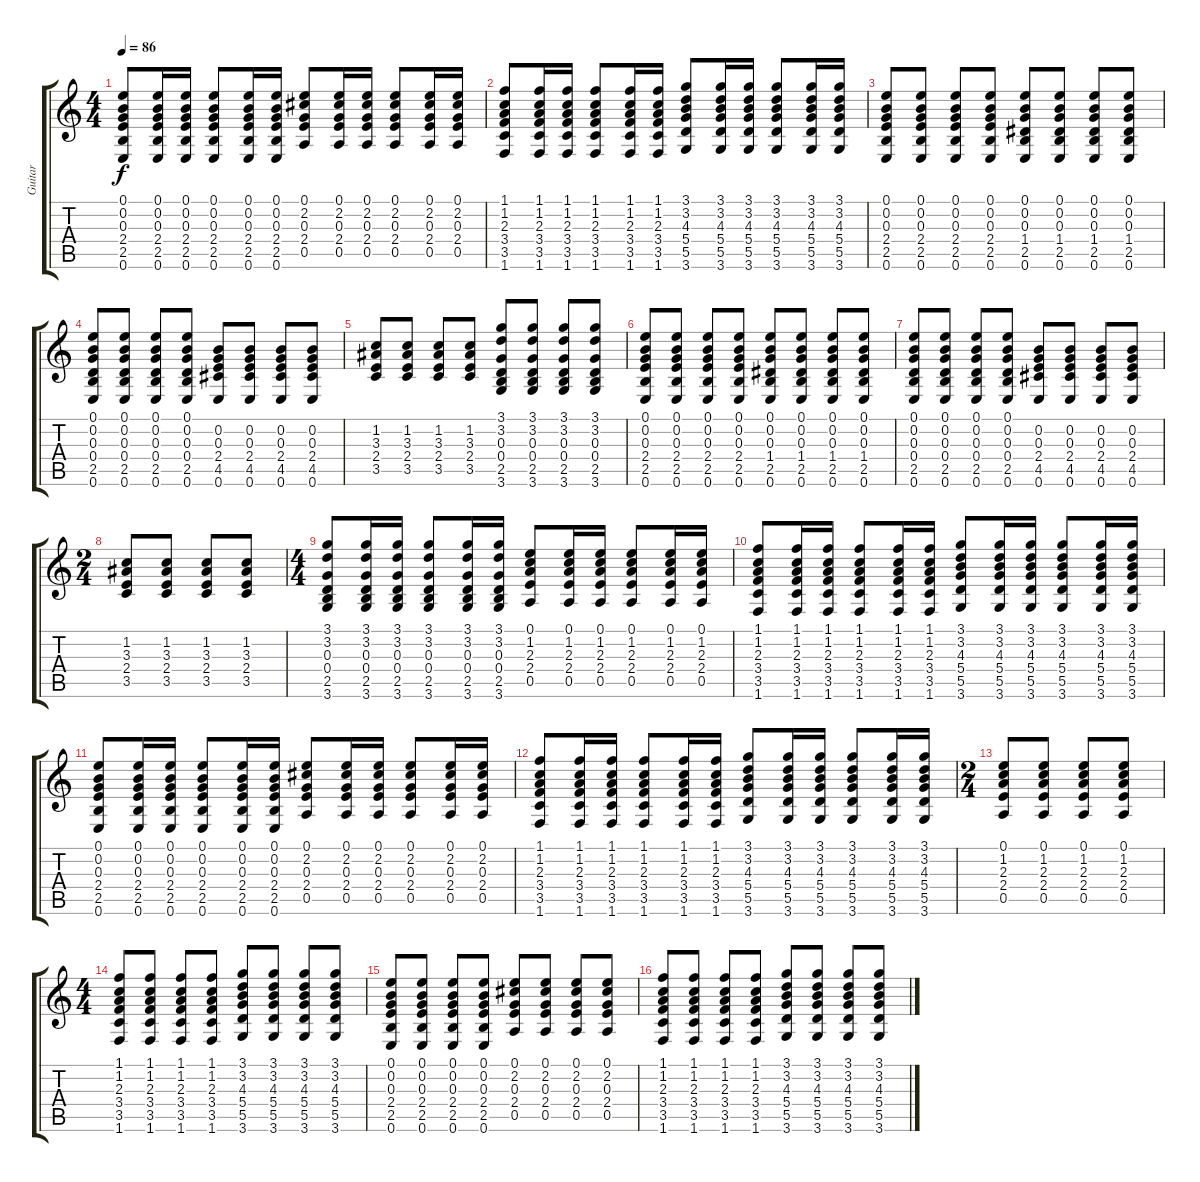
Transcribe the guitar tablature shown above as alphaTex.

\track ("Guitar" "Guitar") {instrument acousticguitarsteel}
\staff {score tabs}
\tuning (E4 B3 G3 D3 A2 E2) {hide}
\ts (4 4)
\tempo 86
\clef g2
\ks c
(0.1 0.2 0.3 2.4 2.5 0.6).8{dy f} (0.1 0.2 0.3 2.4 2.5 0.6).16 (0.1 0.2 0.3 2.4 2.5 0.6).16 (0.1 0.2 0.3 2.4 2.5 0.6).8 (0.1 0.2 0.3 2.4 2.5 0.6).16 (0.1 0.2 0.3 2.4 2.5 0.6).16 (0.1 2.2 0.3 2.4 0.5).8 (0.1 2.2 0.3 2.4 0.5).16 (0.1 2.2 0.3 2.4 0.5).16 (0.1 2.2 0.3 2.4 0.5).8 (0.1 2.2 0.3 2.4 0.5).16 (0.1 2.2 0.3 2.4 0.5).16 |
(1.1 1.2 2.3 3.4 3.5 1.6).8 (1.1 1.2 2.3 3.4 3.5 1.6).16 (1.1 1.2 2.3 3.4 3.5 1.6).16 (1.1 1.2 2.3 3.4 3.5 1.6).8 (1.1 1.2 2.3 3.4 3.5 1.6).16 (1.1 1.2 2.3 3.4 3.5 1.6).16 (3.1 3.2 4.3 5.4 5.5 3.6).8 (3.1 3.2 4.3 5.4 5.5 3.6).16 (3.1 3.2 4.3 5.4 5.5 3.6).16 (3.1 3.2 4.3 5.4 5.5 3.6).8 (3.1 3.2 4.3 5.4 5.5 3.6).16 (3.1 3.2 4.3 5.4 5.5 3.6).16 |
(0.1 0.2 0.3 2.4 2.5 0.6).8 (0.1 0.2 0.3 2.4 2.5 0.6).8 (0.1 0.2 0.3 2.4 2.5 0.6).8 (0.1 0.2 0.3 2.4 2.5 0.6).8 (0.1 0.2 0.3 1.4 2.5 0.6).8 (0.1 0.2 0.3 1.4 2.5 0.6).8 (0.1 0.2 0.3 1.4 2.5 0.6).8 (0.1 0.2 0.3 1.4 2.5 0.6).8 |
(0.1 0.2 0.3 0.4 2.5 0.6).8 (0.1 0.2 0.3 0.4 2.5 0.6).8 (0.1 0.2 0.3 0.4 2.5 0.6).8 (0.1 0.2 0.3 0.4 2.5 0.6).8 (0.2 0.3 2.4 4.5 0.6).8 (0.2 0.3 2.4 4.5 0.6).8 (0.2 0.3 2.4 4.5 0.6).8 (0.2 0.3 2.4 4.5 0.6).8 |
(1.2 3.3 2.4 3.5).8 (1.2 3.3 2.4 3.5).8 (1.2 3.3 2.4 3.5).8 (1.2 3.3 2.4 3.5).8 (3.1 3.2 0.3 0.4 2.5 3.6).8 (3.1 3.2 0.3 0.4 2.5 3.6).8 (3.1 3.2 0.3 0.4 2.5 3.6).8 (3.1 3.2 0.3 0.4 2.5 3.6).8 |
(0.1 0.2 0.3 2.4 2.5 0.6).8 (0.1 0.2 0.3 2.4 2.5 0.6).8 (0.1 0.2 0.3 2.4 2.5 0.6).8 (0.1 0.2 0.3 2.4 2.5 0.6).8 (0.1 0.2 0.3 1.4 2.5 0.6).8 (0.1 0.2 0.3 1.4 2.5 0.6).8 (0.1 0.2 0.3 1.4 2.5 0.6).8 (0.1 0.2 0.3 1.4 2.5 0.6).8 |
(0.1 0.2 0.3 0.4 2.5 0.6).8 (0.1 0.2 0.3 0.4 2.5 0.6).8 (0.1 0.2 0.3 0.4 2.5 0.6).8 (0.1 0.2 0.3 0.4 2.5 0.6).8 (0.2 0.3 2.4 4.5 0.6).8 (0.2 0.3 2.4 4.5 0.6).8 (0.2 0.3 2.4 4.5 0.6).8 (0.2 0.3 2.4 4.5 0.6).8 |
\ts (2 4)
(1.2 3.3 2.4 3.5).8 (1.2 3.3 2.4 3.5).8 (1.2 3.3 2.4 3.5).8 (1.2 3.3 2.4 3.5).8 |
\ts (4 4)
(3.1 3.2 0.3 0.4 2.5 3.6).8 (3.1 3.2 0.3 0.4 2.5 3.6).16 (3.1 3.2 0.3 0.4 2.5 3.6).16 (3.1 3.2 0.3 0.4 2.5 3.6).8 (3.1 3.2 0.3 0.4 2.5 3.6).16 (3.1 3.2 0.3 0.4 2.5 3.6).16 (0.1 1.2 2.3 2.4 0.5).8 (0.1 1.2 2.3 2.4 0.5).16 (0.1 1.2 2.3 2.4 0.5).16 (0.1 1.2 2.3 2.4 0.5).8 (0.1 1.2 2.3 2.4 0.5).16 (0.1 1.2 2.3 2.4 0.5).16 |
(1.1 1.2 2.3 3.4 3.5 1.6).8 (1.1 1.2 2.3 3.4 3.5 1.6).16 (1.1 1.2 2.3 3.4 3.5 1.6).16 (1.1 1.2 2.3 3.4 3.5 1.6).8 (1.1 1.2 2.3 3.4 3.5 1.6).16 (1.1 1.2 2.3 3.4 3.5 1.6).16 (3.1 3.2 4.3 5.4 5.5 3.6).8 (3.1 3.2 4.3 5.4 5.5 3.6).16 (3.1 3.2 4.3 5.4 5.5 3.6).16 (3.1 3.2 4.3 5.4 5.5 3.6).8 (3.1 3.2 4.3 5.4 5.5 3.6).16 (3.1 3.2 4.3 5.4 5.5 3.6).16 |
(0.1 0.2 0.3 2.4 2.5 0.6).8 (0.1 0.2 0.3 2.4 2.5 0.6).16 (0.1 0.2 0.3 2.4 2.5 0.6).16 (0.1 0.2 0.3 2.4 2.5 0.6).8 (0.1 0.2 0.3 2.4 2.5 0.6).16 (0.1 0.2 0.3 2.4 2.5 0.6).16 (0.1 2.2 0.3 2.4 0.5).8 (0.1 2.2 0.3 2.4 0.5).16 (0.1 2.2 0.3 2.4 0.5).16 (0.1 2.2 0.3 2.4 0.5).8 (0.1 2.2 0.3 2.4 0.5).16 (0.1 2.2 0.3 2.4 0.5).16 |
(1.1 1.2 2.3 3.4 3.5 1.6).8 (1.1 1.2 2.3 3.4 3.5 1.6).16 (1.1 1.2 2.3 3.4 3.5 1.6).16 (1.1 1.2 2.3 3.4 3.5 1.6).8 (1.1 1.2 2.3 3.4 3.5 1.6).16 (1.1 1.2 2.3 3.4 3.5 1.6).16 (3.1 3.2 4.3 5.4 5.5 3.6).8 (3.1 3.2 4.3 5.4 5.5 3.6).16 (3.1 3.2 4.3 5.4 5.5 3.6).16 (3.1 3.2 4.3 5.4 5.5 3.6).8 (3.1 3.2 4.3 5.4 5.5 3.6).16 (3.1 3.2 4.3 5.4 5.5 3.6).16 |
\ts (2 4)
(0.1 1.2 2.3 2.4 0.5).8 (0.1 1.2 2.3 2.4 0.5).8 (0.1 1.2 2.3 2.4 0.5).8 (0.1 1.2 2.3 2.4 0.5).8 |
\ts (4 4)
(1.1 1.2 2.3 3.4 3.5 1.6).8 (1.1 1.2 2.3 3.4 3.5 1.6).8 (1.1 1.2 2.3 3.4 3.5 1.6).8 (1.1 1.2 2.3 3.4 3.5 1.6).8 (3.1 3.2 4.3 5.4 5.5 3.6).8 (3.1 3.2 4.3 5.4 5.5 3.6).8 (3.1 3.2 4.3 5.4 5.5 3.6).8 (3.1 3.2 4.3 5.4 5.5 3.6).8 |
(0.1 0.2 0.3 2.4 2.5 0.6).8 (0.1 0.2 0.3 2.4 2.5 0.6).8 (0.1 0.2 0.3 2.4 2.5 0.6).8 (0.1 0.2 0.3 2.4 2.5 0.6).8 (0.1 2.2 0.3 2.4 0.5).8 (0.1 2.2 0.3 2.4 0.5).8 (0.1 2.2 0.3 2.4 0.5).8 (0.1 2.2 0.3 2.4 0.5).8 |
(1.1 1.2 2.3 3.4 3.5 1.6).8 (1.1 1.2 2.3 3.4 3.5 1.6).8 (1.1 1.2 2.3 3.4 3.5 1.6).8 (1.1 1.2 2.3 3.4 3.5 1.6).8 (3.1 3.2 4.3 5.4 5.5 3.6).8 (3.1 3.2 4.3 5.4 5.5 3.6).8 (3.1 3.2 4.3 5.4 5.5 3.6).8 (3.1 3.2 4.3 5.4 5.5 3.6).8
